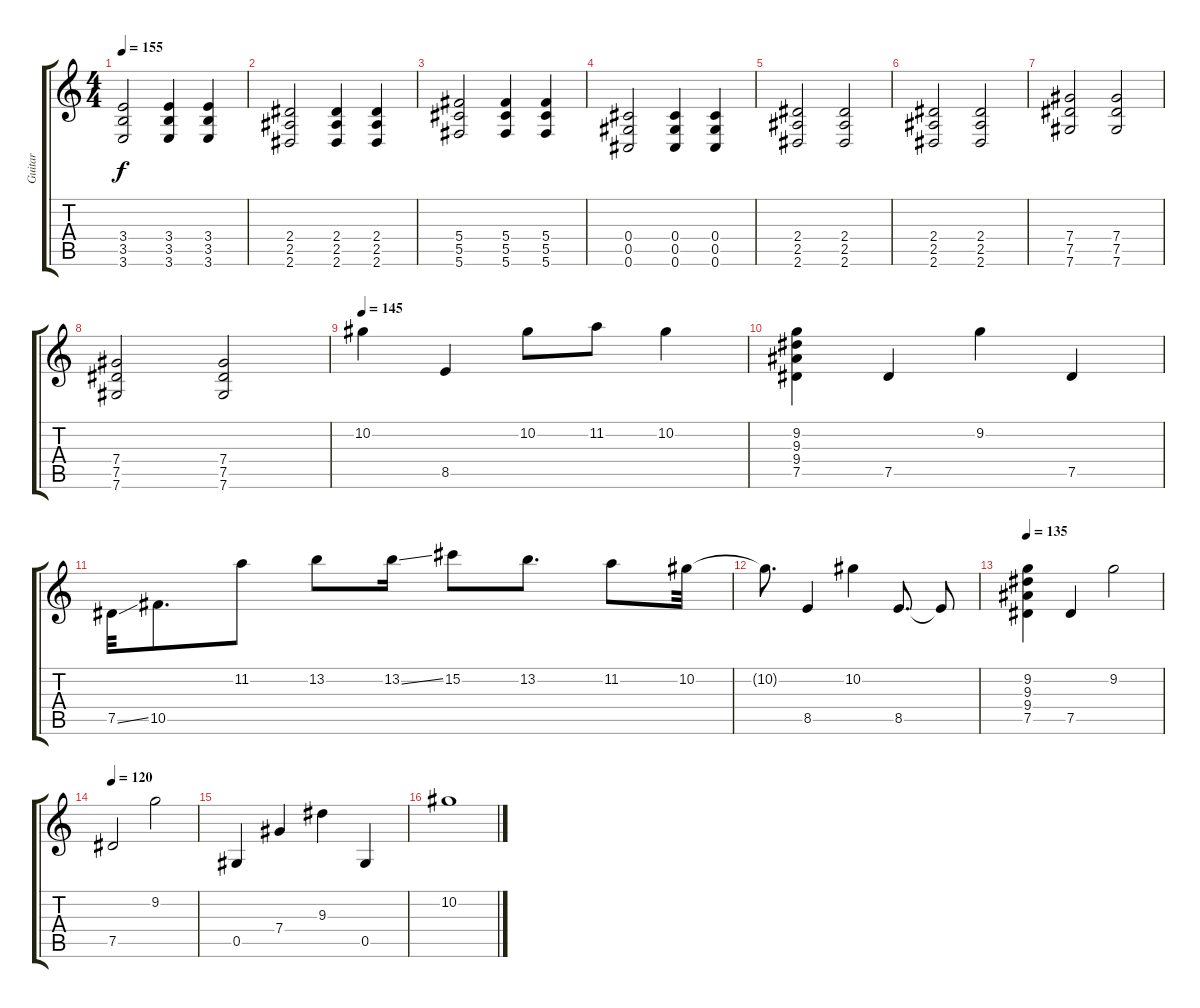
\track ("Guitar" "Guitar") {instrument electricguitarclean}
\staff {score tabs}
\tuning (Eb4 Bb3 Gb3 Db3 Ab2 Db2) {hide}
\ts (4 4)
\tempo 155
\clef g2
\ks c
(3.4 3.5 3.6).2{dy f} (3.4 3.5 3.6).4 (3.4 3.5 3.6).4 |
(2.4 2.5 2.6).2 (2.4 2.5 2.6).4 (2.4 2.5 2.6).4 |
(5.4 5.5 5.6).2 (5.4 5.5 5.6).4 (5.4 5.5 5.6).4 |
(0.4 0.5 0.6).2 (0.4 0.5 0.6).4 (0.4 0.5 0.6).4 |
(2.4 2.5 2.6).2 (2.4 2.5 2.6).2 |
(2.4 2.5 2.6).2 (2.4 2.5 2.6).2 |
(7.4 7.5 7.6).2 (7.4 7.5 7.6).2 |
(7.4 7.5 7.6).2 (7.4 7.5 7.6).2 |
\tempo 145
10.2.4 8.5.4 10.2.8 11.2.8 10.2.4 |
(9.2 9.3 9.4 7.5).4 7.5.4 9.2.4 7.5.4 |
7.5{ss}.32 10.5.8{d} 11.2.8 13.2.8 13.2{ss}.16 15.2.8 13.2.8{d} 11.2.8 10.2.32 |
10.2{t}.8{d} 8.5.4 10.2.4 8.5.8{d} 8.5{t}.8 |
\tempo 135
(9.2 9.3 9.4 7.5).4 7.5.4 9.2.2 |
\tempo 120
7.5.2 9.2.2 |
0.5.4 7.4.4 9.3.4 0.5.4 |
10.2.1
